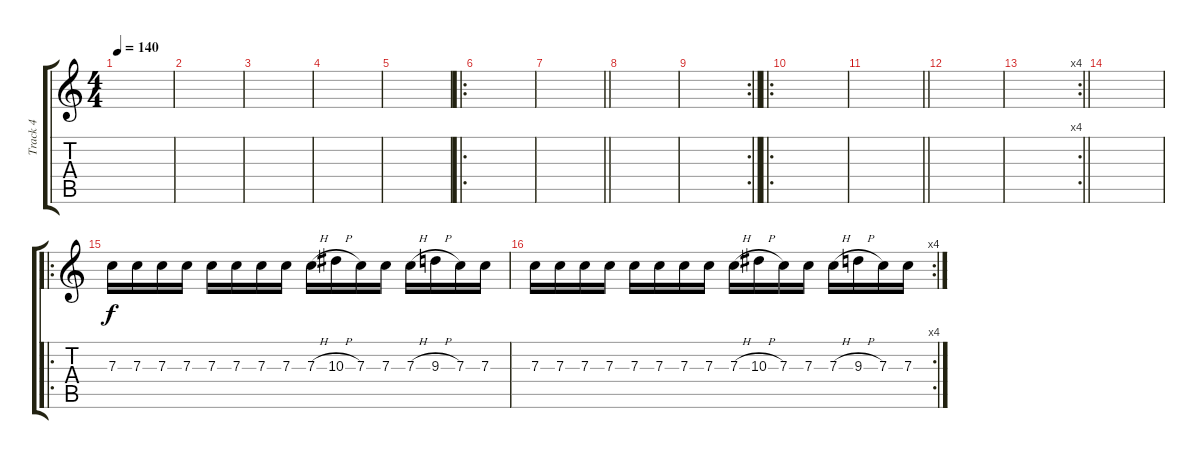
\track ("Track 4" "Track 4") {instrument overdrivenguitar}
\staff {score tabs}
\tuning (D4 A3 F3 C3 G2 C2) {hide}
\ts (4 4)
\tempo 140
\clef g2
\ks c
|
|
|
|
|
\ro
|
\barLineRight lightlight
|
|
\rc 2
\barLineRight lightlight
|
\ro
|
\barLineRight lightlight
|
|
\rc 4
\barLineRight lightlight
|
|
\ro
7.3.16{volume 11} 7.3.16 7.3.16 7.3.16 7.3.16 7.3.16 7.3.16 7.3.16 7.3{h}.16 10.3{h}.16 7.3.16 7.3.16 7.3{h}.16 9.3{h}.16 7.3.16 7.3.16 |
\rc 4
7.3.16{volume 11} 7.3.16 7.3.16 7.3.16 7.3.16 7.3.16 7.3.16 7.3.16 7.3{h}.16 10.3{h}.16 7.3.16 7.3.16 7.3{h}.16 9.3{h}.16 7.3.16 7.3.16
